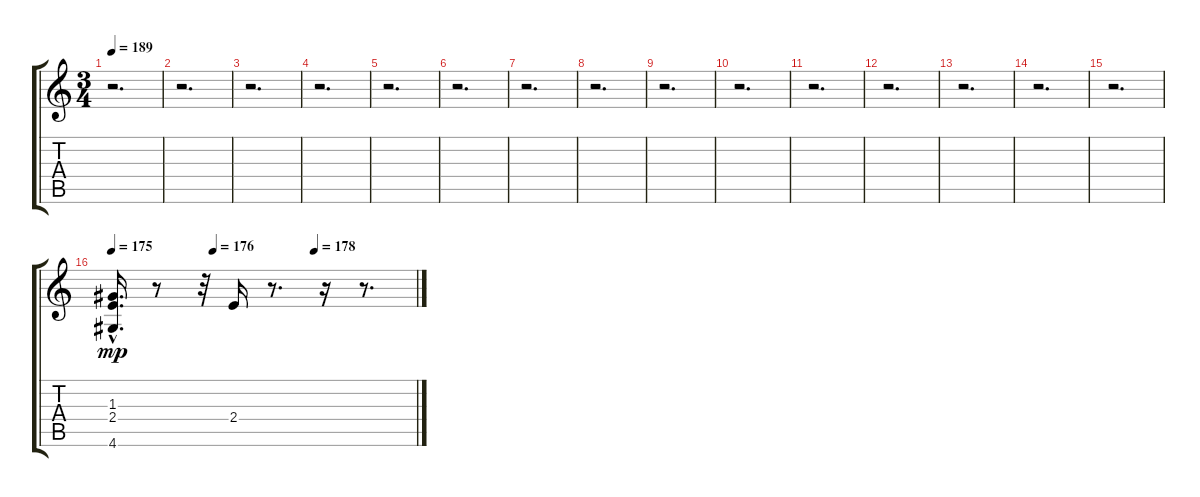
\track "" {instrument distortionguitar}
\staff {score tabs}
\tuning (E4 B3 G3 D3 A2 E2) {hide}
\ts (3 4)
\tempo 189
\clef g2
\ks c
r.2{d dy mp} |
r.2{d} |
r.2{d} |
r.2{d} |
r.2{d} |
r.2{d} |
r.2{d} |
r.2{d} |
r.2{d} |
r.2{d} |
r.2{d} |
r.2{d} |
r.2{d} |
r.2{d} |
r.2{d} |
\tempo 175
\tempo (176 0.3333333333333333)
\tempo (178 0.6666666666666666)
(1.3{hac} 2.4 4.6).16{d volume 9} r.8 r.32 2.4.16{volume 9} r.8{d} r.16{volume 10} r.8{d}
